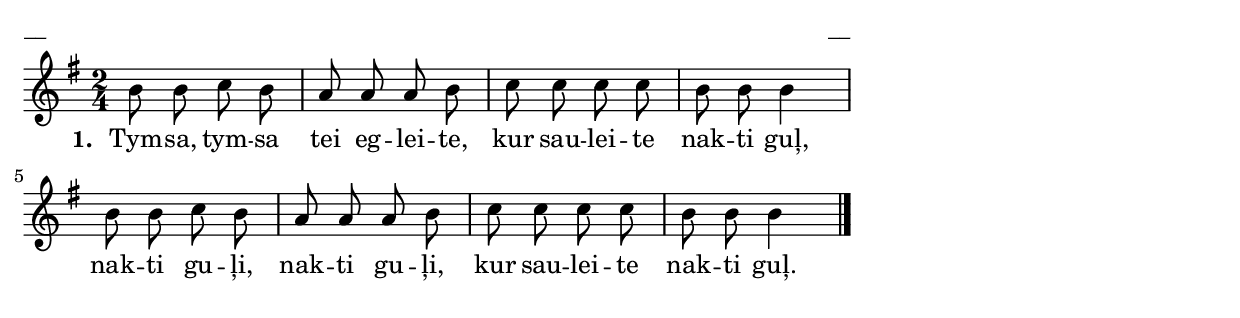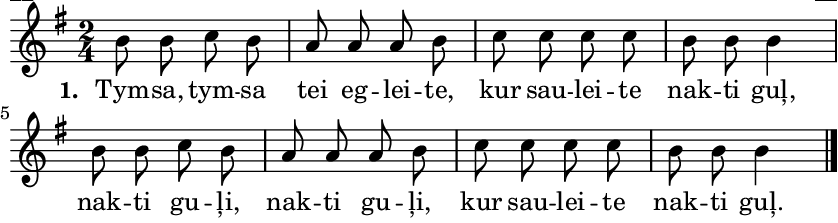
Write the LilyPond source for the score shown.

\version "2.13.18"
#(ly:set-option 'crop #t)

\paper {
line-width = 14\cm
left-margin = 0.4\cm
between-system-padding = 0.1\cm
between-system-space = 0.1\cm
}
% SBTZK, p.66
\layout {
indent = #0
ragged-last = ##f
}


voiceA = \relative c' {
\clef "treble"
\key g \major
\time 2/4
b'8 b c b | a a a b | c c c c | b b b4 |
b8 b c b | a a a b | c c c c | b b b4 \bar"|."
}

lyricA = \lyricmode {
\set stanza = "1. "
Tym -- sa, tym -- sa tei eg -- lei -- te, kur sau -- lei -- te nak -- ti guļ,
nak -- ti gu -- ļi, nak -- ti gu -- ļi, kur sau -- lei -- te nak -- ti guļ.
}


fullScore = <<
%\new ChordNames { \chordsA }
\new Staff {
<<
\new Voice = "voiceA" { \oneVoice \autoBeamOff \voiceA }
\new Lyrics \lyricsto "voiceA"  \lyricA
%\new Voice = "voiceB" { \voiceTwo \autoBeamOff \voiceB }
>>
}
>>



\score {
\fullScore
\header { piece = "__" opus = "__" }
}
\markup { \with-color #(x11-color 'white) \sans \smaller "__" }
\score {
\unfoldRepeats
\fullScore
\midi {
\context { \Staff \remove "Staff_performer" }
\context { \Voice \consists "Staff_performer" }
}
}


